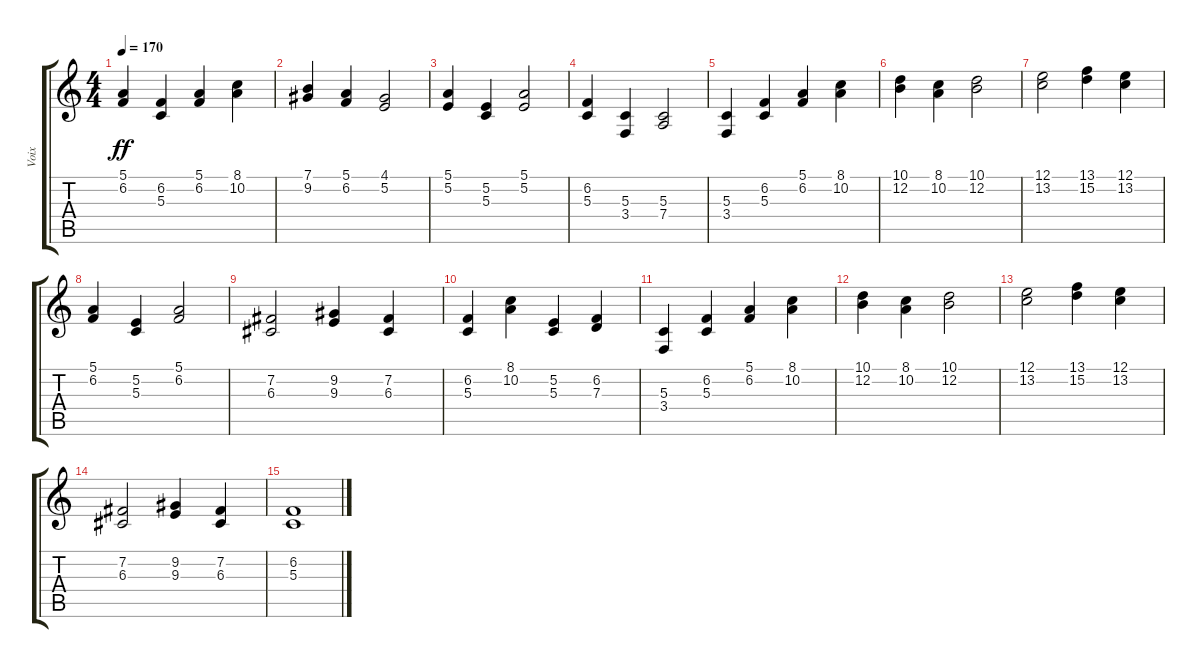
\track ("Voix" "Voix") {instrument choiraahs}
\staff {score tabs}
\tuning (E4 B3 G3 D3 A2 E2) {hide}
\ts (4 4)
\tempo 170
\clef g2
\ks c
(5.1 6.2).4{dy ff} (6.2 5.3).4 (5.1 6.2).4 (8.1 10.2).4 |
(7.1 9.2).4 (5.1 6.2).4 (4.1 5.2).2 |
(5.1 5.2).4 (5.2 5.3).4 (5.1 5.2).2 |
(6.2 5.3).4 (5.3 3.4).4 (5.3 7.4).2 |
(5.3 3.4).4 (6.2 5.3).4 (5.1 6.2).4 (8.1 10.2).4 |
(10.1 12.2).4 (8.1 10.2).4 (10.1 12.2).2 |
(12.1 13.2).2 (13.1 15.2).4 (12.1 13.2).4 |
(5.1 6.2).4 (5.2 5.3).4 (5.1 6.2).2 |
(7.2 6.3).2 (9.2 9.3).4 (7.2 6.3).4 |
(6.2 5.3).4 (8.1 10.2).4 (5.2 5.3).4 (6.2 7.3).4 |
(5.3 3.4).4 (6.2 5.3).4 (5.1 6.2).4 (8.1 10.2).4 |
(10.1 12.2).4 (8.1 10.2).4 (10.1 12.2).2 |
(12.1 13.2).2 (13.1 15.2).4 (12.1 13.2).4 |
(7.2 6.3).2 (9.2 9.3).4 (7.2 6.3).4 |
(6.2 5.3).1
